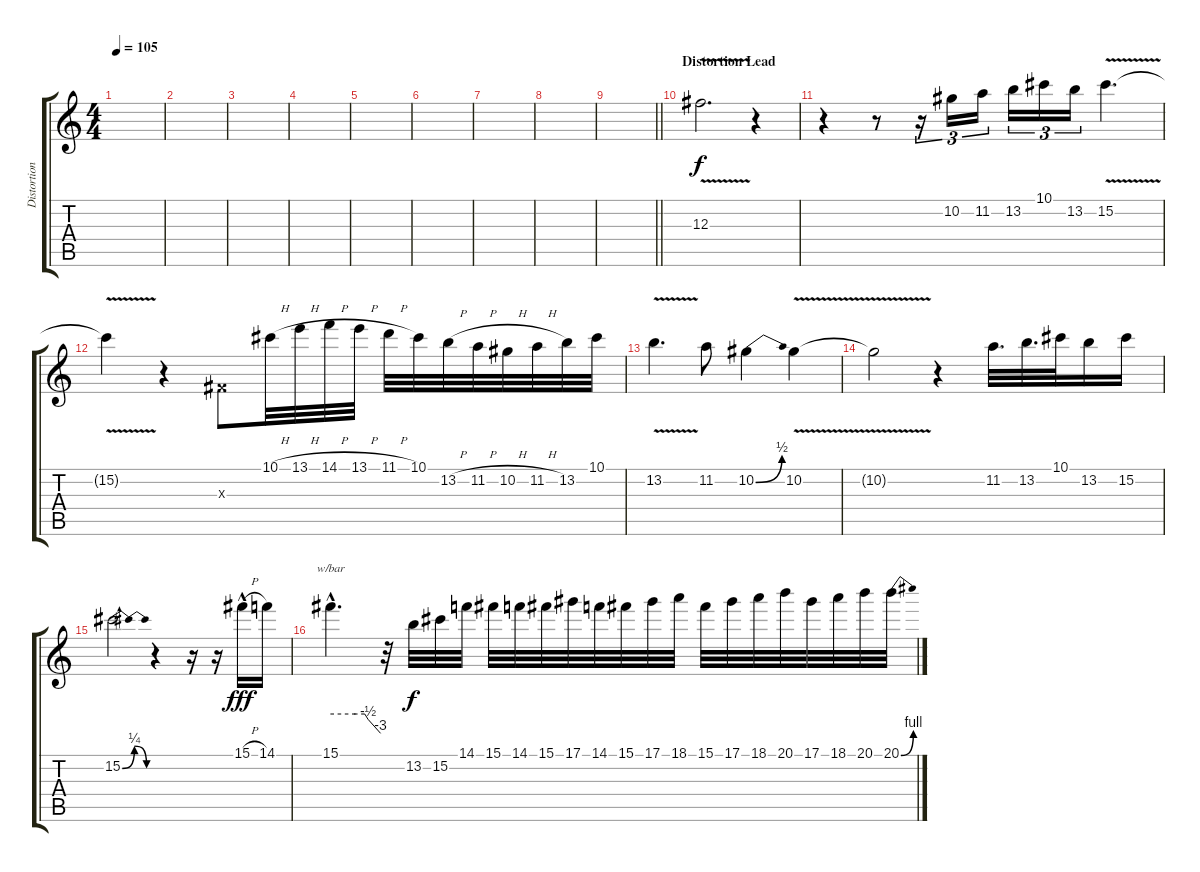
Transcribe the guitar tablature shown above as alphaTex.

\track ("Distortion Lead" "Distortion") {instrument overdrivenguitar}
\staff {score tabs}
\tuning (Eb4 Bb3 Gb3 Db3 Ab2 Eb2) {hide}
\ts (4 4)
\tempo 105
\clef g2
\ks c
|
|
|
|
|
|
|
|
\barLineRight lightlight
|
\section ("" "Distortion Lead")
12.3{v}.2{d instrument overdrivenguitar} r.4 |
r.4 r.8 r.16{tu (3 2)} 10.2.16{tu (3 2)} 11.2.16{tu (3 2)} 13.2.16{tu (3 2)} 10.1.16{tu (3 2)} 13.2.16{tu (3 2)} 15.2{v}.4{d} |
15.2{v t}.4 r.4 0.3{x}.8 10.1{h}.32 13.1{h}.32 14.1{h}.32 13.1{h}.32 11.1{h}.32 10.1.32 13.2{h}.32 11.2{h}.32 10.2{h}.32 11.2{h}.32 13.2.32 10.1.32 |
13.2{v}.4{d} 11.2.8 10.2{be (bend 0 0 60 2)}.4 10.2{v}.4 |
10.2{t}.2 r.4 11.2.32{d} 13.2.32{d} 10.1.32 13.2.16 15.2.16 |
15.2{be (bendrelease 0 0 30 1 30 1 60 0)}.2 r.4 r.16 r.16 15.1{h hac}.16{dy fff} 14.1.16 |
15.1{hac}.4{d tbe (custom default 0 0 30 0 41 0 45 -2 60 -12)} r.32 13.2.32{dy f} 15.2.32 14.1.32 15.1.32 14.1.32 15.1.32 17.1.32 14.1.32 15.1.32 17.1.32 18.1.32 15.1.32 17.1.32 18.1.32 20.1.32 17.1.32 18.1.32 20.1.32 20.1{be (bend 0 0 60 4)}.32
